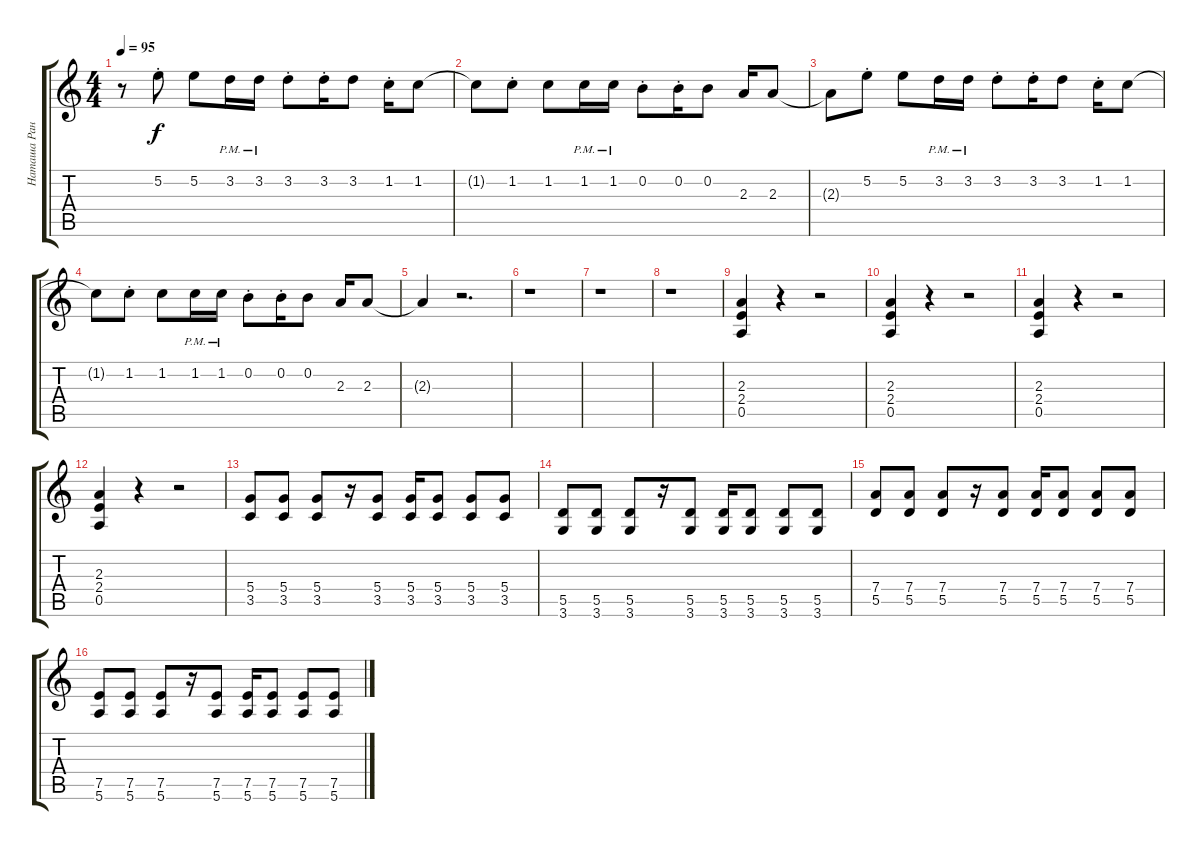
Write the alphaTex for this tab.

\track ("Наташа Ранетка" "Наташа Ран") {instrument distortionguitar}
\staff {score tabs}
\tuning (E4 B3 G3 D3 A2 E2) {hide}
\ts (4 4)
\tempo 95
\clef g2
\ks c
r.8{dy f} 5.2{st}.8 5.2.8 3.2{pm}.16 3.2{pm}.16 3.2{st}.8 3.2{st}.16 3.2.8 1.2{st}.16 1.2.8 |
1.2{t}.8 1.2{st}.8 1.2.8 1.2{pm}.16 1.2{pm}.16 0.2{st}.8 0.2{st}.16 0.2.8 2.3.16 2.3.8 |
2.3{t}.8 5.2{st}.8 5.2.8 3.2{pm}.16 3.2{pm}.16 3.2{st}.8 3.2{st}.16 3.2.8 1.2{st}.16 1.2.8 |
1.2{t}.8 1.2{st}.8 1.2.8 1.2{pm}.16 1.2{pm}.16 0.2{st}.8 0.2{st}.16 0.2.8 2.3.16 2.3.8 |
2.3{t}.4 r.2{d} |
r.1 |
r.1 |
r.1 |
(2.3 2.4 0.5).4 r.4 r.2 |
(2.3 2.4 0.5).4 r.4 r.2 |
(2.3 2.4 0.5).4 r.4 r.2 |
(2.3 2.4 0.5).4 r.4 r.2 |
(5.4 3.5).8{volume 8} (5.4 3.5).8 (5.4 3.5).8 r.16 (5.4 3.5).8 (5.4 3.5).16 (5.4 3.5).8 (5.4 3.5).8 (5.4 3.5).8 |
(5.5 3.6).8 (5.5 3.6).8 (5.5 3.6).8 r.16 (5.5 3.6).8 (5.5 3.6).16 (5.5 3.6).8 (5.5 3.6).8 (5.5 3.6).8 |
(7.4 5.5).8 (7.4 5.5).8 (7.4 5.5).8 r.16 (7.4 5.5).8 (7.4 5.5).16 (7.4 5.5).8 (7.4 5.5).8 (7.4 5.5).8 |
(7.5 5.6).8 (7.5 5.6).8 (7.5 5.6).8 r.16 (7.5 5.6).8 (7.5 5.6).16 (7.5 5.6).8 (7.5 5.6).8 (7.5 5.6).8
